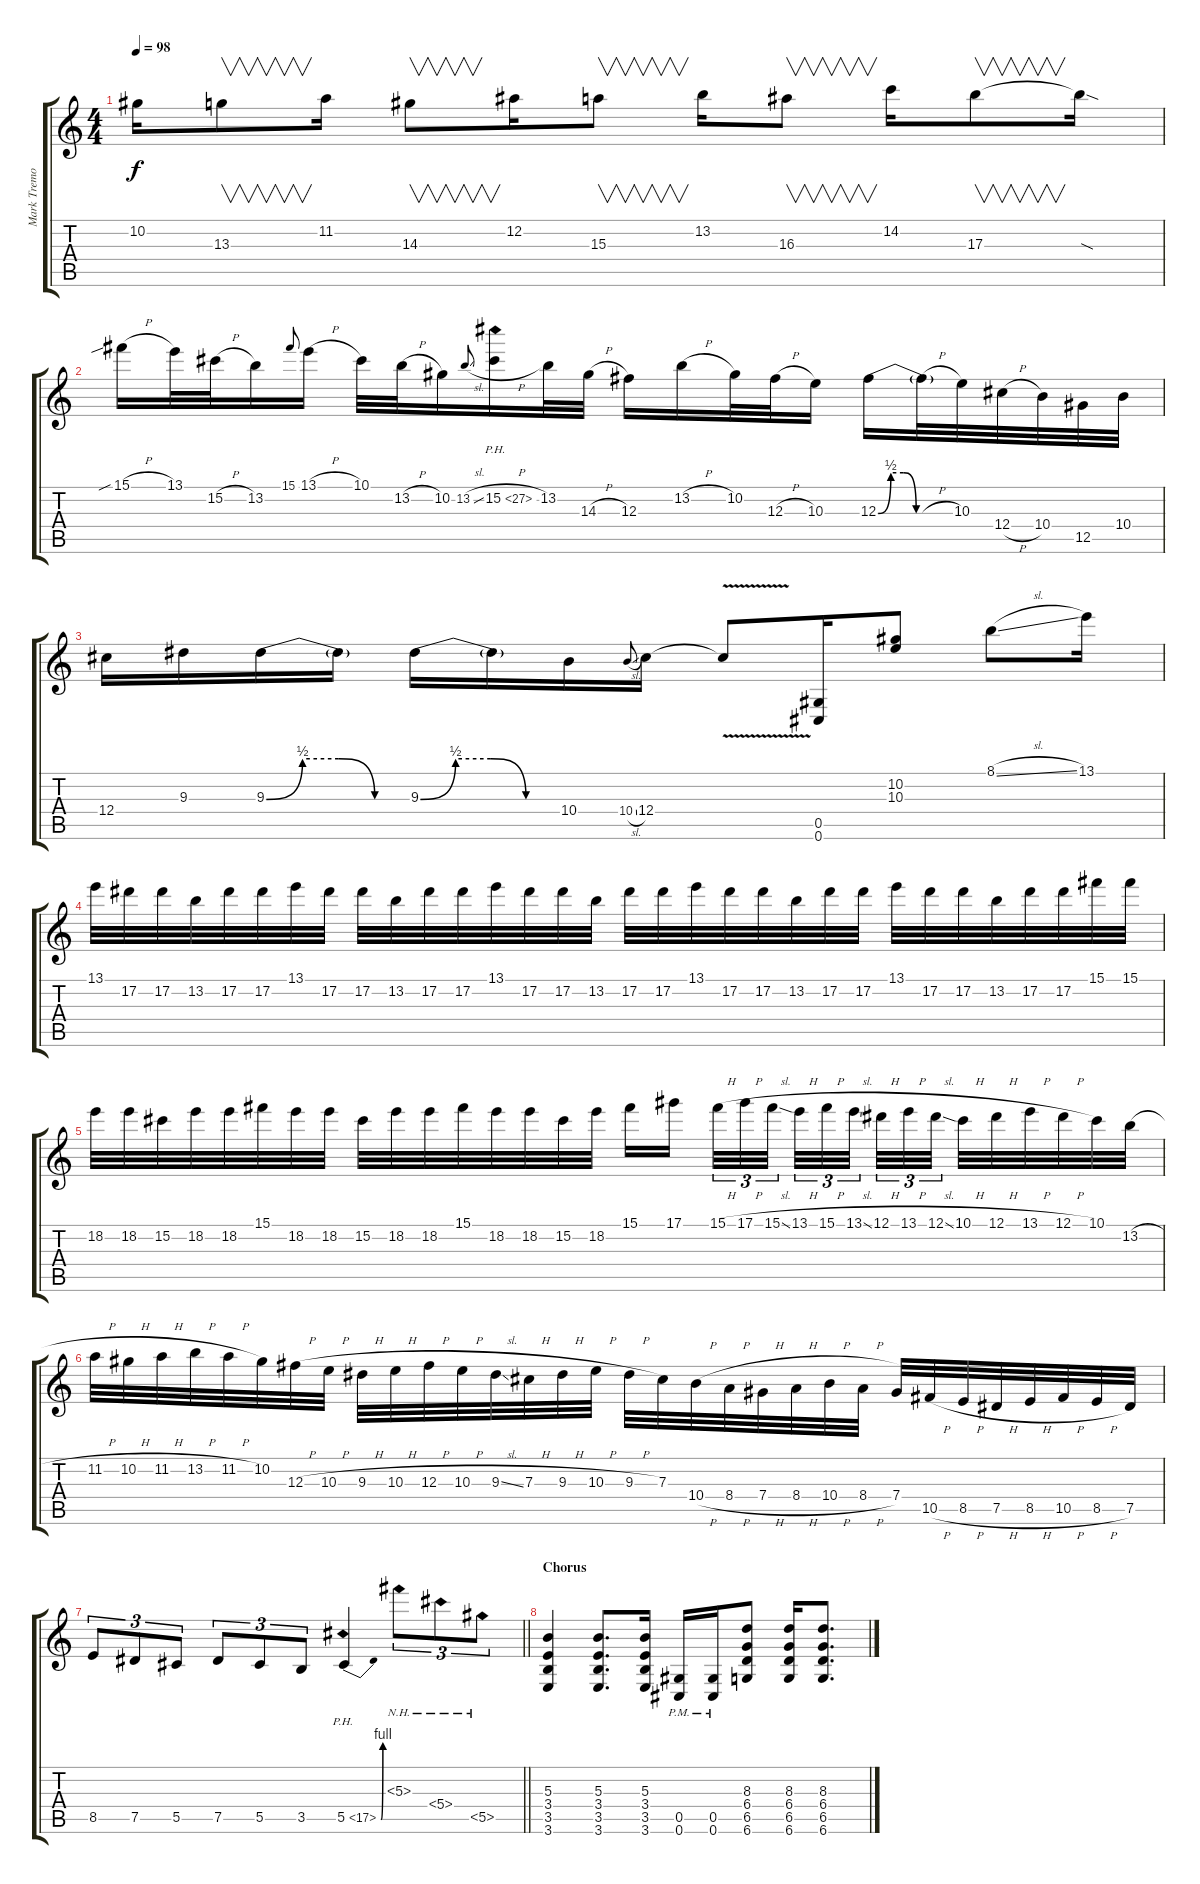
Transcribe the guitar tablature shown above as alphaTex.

\track ("Mark Tremonti" "Mark Tremo") {instrument distortionguitar}
\staff {score tabs}
\tuning (Eb4 Bb3 Gb3 Db3 Ab2 Db2) {hide}
\ts (4 4)
\tempo 98
\clef g2
\ks c
10.2.16{dy f} 13.3.8{v} 11.2.16 14.3.8{v} 12.2.16 15.3.8{v} 13.2.16 16.3.8{v} 14.2.16 17.3.8{v} 17.3{sod t}.16 |
15.1{sib h}.16 13.1.32 15.2{h}.32 13.2.16 15.1.8{gr onbeat} 13.1{h}.16 10.1.32 13.2{h}.32 10.2.16 13.2{sl}.8{gr onbeat} 15.2{ph 12 h}.16 13.2.32 14.3{h}.32 12.3.16 13.2{h}.16 10.2.32 12.3{h}.32 10.3.16 12.3{be (custom 0 0 10 2 20 2 30 0 60 0)}.16 12.3{h t}.32 10.3.32 12.4{h}.32 10.4.32 12.5.32 10.4.32 |
12.4.16 9.3.16 9.3{be (custom 0 0 15 2 30 2 45 0 60 0)}.16 9.3{t}.16 9.3{be (custom 0 0 15 2 30 2 45 0 60 0)}.16 9.3{t}.16 10.4.16 10.4{sl}.8{gr onbeat} 12.4.16 12.4{v t}.8 (0.5 0.6).16 (10.2 10.3).8 8.1{sl}.8 13.1.16 |
13.1.32 17.2.32 17.2.32 13.2.32 17.2.32 17.2.32 13.1.32 17.2.32 17.2.32 13.2.32 17.2.32 17.2.32 13.1.32 17.2.32 17.2.32 13.2.32 17.2.32 17.2.32 13.1.32 17.2.32 17.2.32 13.2.32 17.2.32 17.2.32 13.1.32 17.2.32 17.2.32 13.2.32 17.2.32 17.2.32 15.1.32 15.1.32 |
18.2.32 18.2.32 15.2.32 18.2.32 18.2.32 15.1.32 18.2.32 18.2.32 15.2.32 18.2.32 18.2.32 15.1.32 18.2.32 18.2.32 15.2.32 18.2.32 15.1.16 17.1.16{beam splitsecondary} 15.1{h}.32{tu (3 2)} 17.1{h}.32{tu (3 2)} 15.1{sl}.32{tu (3 2) beam splitsecondary} 13.1{h}.32{tu (3 2)} 15.1{h}.32{tu (3 2)} 13.1{sl}.32{tu (3 2)} 12.1{h}.32{tu (3 2)} 13.1{h}.32{tu (3 2)} 12.1{sl}.32{tu (3 2) beam splitsecondary} 10.1{h}.32 12.1{h}.32 13.1{h}.32 12.1{h}.32 10.1.32 13.2{h}.32 |
11.2{h}.32 10.2{h}.32 11.2{h}.32 13.2{h}.32 11.2{h}.32 10.2.32 12.3{h}.32 10.3{h}.32 9.3{h}.32 10.3{h}.32 12.3{h}.32 10.3{h}.32 9.3{sl}.32 7.3{h}.32 9.3{h}.32 10.3{h}.32 9.3{h}.32 7.3.32 10.4{h}.32 8.4{h}.32 7.4{h}.32 8.4{h}.32 10.4{h}.32 8.4{h}.32 7.4.32 10.5{h}.32 8.5{h}.32 7.5{h}.32 8.5{h}.32 10.5{h}.32 8.5{h}.32 7.5.32 |
\barLineRight lightlight
8.5.8{tu (3 2)} 7.5.8{tu (3 2)} 5.5.8{tu (3 2)} 7.5.8{tu (3 2)} 5.5.8{tu (3 2)} 3.5.8{tu (3 2)} 5.5{be (bend 0 0 60 4) ph 12}.4 5.3{nh}.8{tu (3 2)} 5.4{nh}.8{tu (3 2)} 5.5{nh}.8{tu (3 2)} |
\section ("" "Chorus")
(5.3 3.4 3.5 3.6).4 (5.3 3.4 3.5 3.6).8{d} (5.3 3.4 3.5 3.6).16 (0.5{pm} 0.6{pm}).16 (0.5{pm} 0.6{pm}).16 (8.3 6.4 6.5 6.6).8 (8.3 6.4 6.5 6.6).16 (8.3 6.4 6.5 6.6).8{d}
